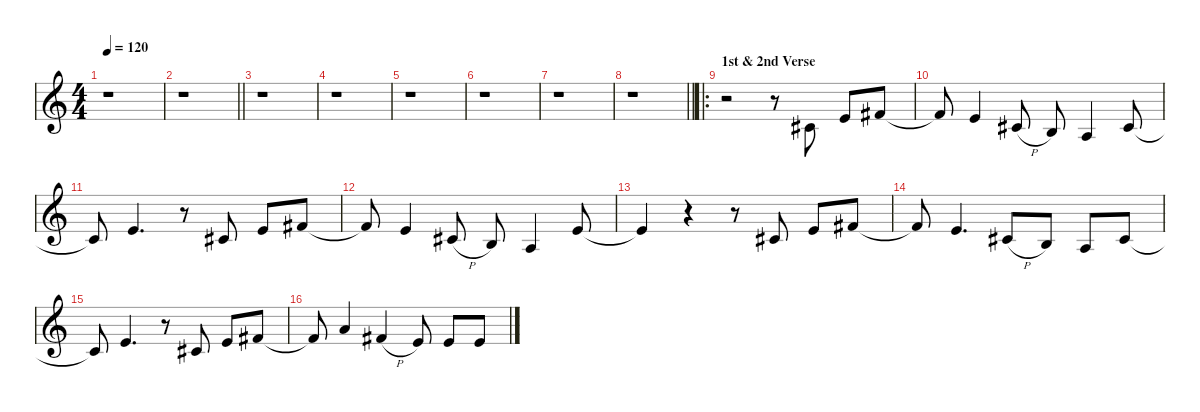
\defaultSystemsLayout 4
\hideDynamics
\bracketExtendMode nobrackets
\singleTrackTrackNamePolicy hidden
\multiTrackTrackNamePolicy hidden
\otherSystemsTrackNameOrientation horizontal
\track ("Vocal" "led.synth.") {instrument lead6voice}
\staff {score}
\tuning (E4 B3 G3 D3 A2 E2)
\ts (4 4)
\tempo 120
\clef g2
\ks c
r.1{dy f instrument lead6voice beam Down} |
\barLineRight lightlight
r.1{beam Down} |
r.1{beam Down} |
r.1{beam Down} |
r.1{beam Down} |
r.1{beam Down} |
r.1{beam Down} |
\barLineRight lightlight
r.1{beam Down} |
\ro
\section ("" "1st & 2nd Verse")
r.2{beam Down} r.8{beam Down} 2.2{acc #}.8{beam Up} 0.1.8{beam Up} 2.1{acc #}.8{beam Up} |
2.1{t acc #}.8{beam Up} 0.1.4{beam Up} 2.2{h acc #}.8{beam Up} 0.2.8{beam Up} 2.3.4{beam Up} 2.2{acc #}.8{beam Up} |
2.2{t acc #}.8{beam Up} 0.1.4{d beam Up} r.8{beam Up} 2.2{acc #}.8{beam Up} 0.1.8{beam Up} 2.1{acc #}.8{beam Up} |
2.1{t acc #}.8{beam Up} 0.1.4{beam Up} 2.2{h acc #}.8{beam Up} 0.2.8{beam Up} 2.3.4{beam Up} 0.1.8{beam Up} |
0.1{t}.4{beam Up} r.4{beam Up} r.8{beam Up} 2.2{acc #}.8{beam Up} 0.1.8{beam Up} 2.1{acc #}.8{beam Up} |
2.1{t acc #}.8{beam Up} 0.1.4{d beam Up} 2.2{h acc #}.8{beam Up} 0.2.8{beam Up} 2.3.8{beam Up} 2.2{acc #}.8{beam Up} |
2.2{t acc #}.8{beam Up} 0.1.4{d beam Up} r.8{beam Up} 2.2{acc #}.8{beam Up} 0.1.8{beam Up} 2.1{acc #}.8{beam Up} |
2.1{t acc #}.8{beam Up} 5.1.4{beam Up} 2.1{h acc #}.4{beam Up} 0.1.8{beam Up} 0.1.8{beam Up} 0.1.8{beam Up}
